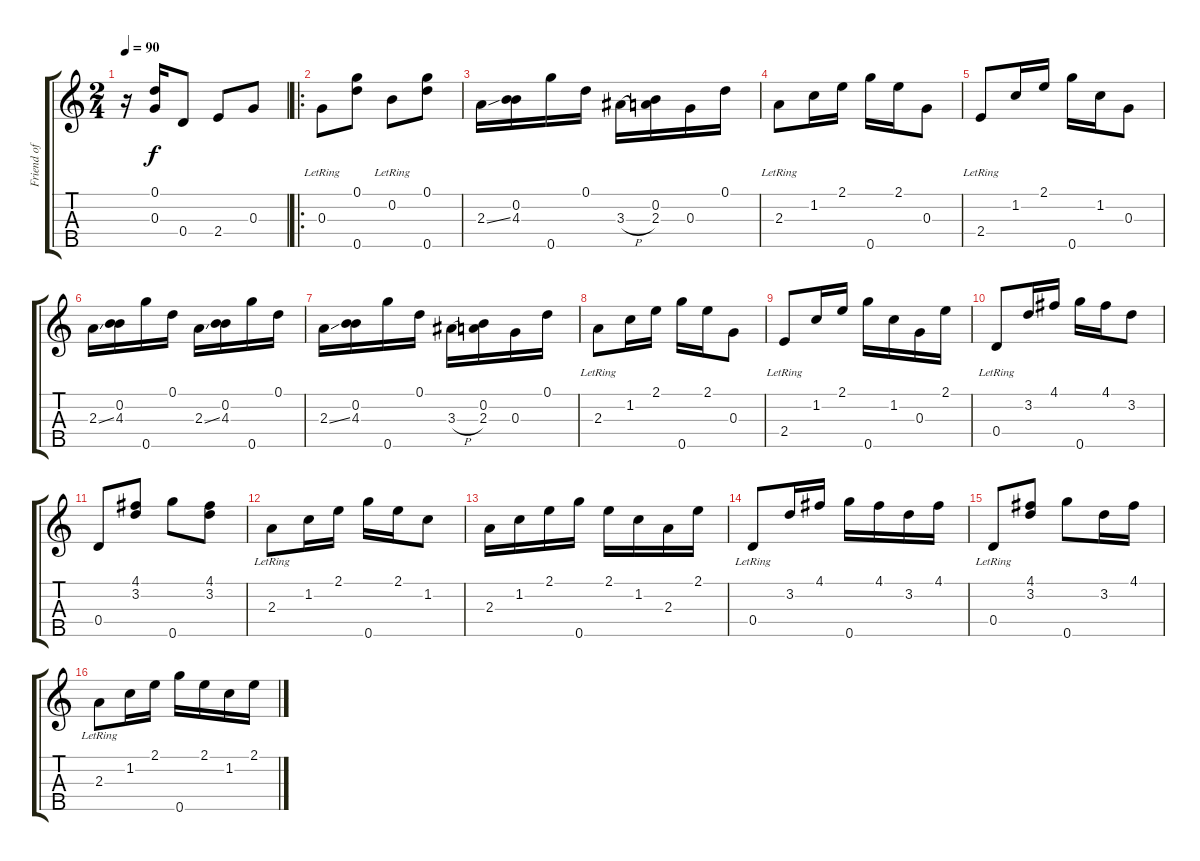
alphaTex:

\track ("Friend of the Devil" "Friend of ") {instrument banjo}
\staff {score tabs}
\tuning (D4 B3 G3 D3 G4) {hide}
\displaytranspose 12
\ts (2 4)
\tempo 90
\clef g2
\ks c
r.16{dy f instrument banjo} (0.1 0.3).16 0.4.8 2.4.8 0.3.8 |
\ro
0.3{lr}.8 (0.1 0.5).8 0.2{lr}.8 (0.1 0.5).8 |
2.3{ss}.16 (0.2 4.3).16 0.5.16 0.1.16 3.3{h}.16 (0.2 2.3).16 0.3.16 0.1.16 |
2.3{lr}.8 1.2.16 2.1.16 0.5.16 2.1.16 0.3.8 |
2.4{lr}.8 1.2.16 2.1.16 0.5.16 1.2.16 0.3.8 |
2.3{ss}.16 (0.2 4.3).16 0.5.16 0.1.16 2.3{ss}.16 (0.2 4.3).16 0.5.16 0.1.16 |
2.3{ss}.16 (0.2 4.3).16 0.5.16 0.1.16 3.3{h}.16 (0.2 2.3).16 0.3.16 0.1.16 |
2.3{lr}.8 1.2.16 2.1.16 0.5.16 2.1.16 0.3.8 |
2.4{lr}.8 1.2.16 2.1.16 0.5.16 1.2.16 0.3.16 2.1.16 |
0.4{lr}.8 3.2.16 4.1.16 0.5.16 4.1.16 3.2.8 |
0.4.8 (4.1 3.2).8 0.5.8 (4.1 3.2).8 |
2.3{lr}.8 1.2.16 2.1.16 0.5.16 2.1.16 1.2.8 |
2.3.16 1.2.16 2.1.16 0.5.16 2.1.16 1.2.16 2.3.16 2.1.16 |
0.4{lr}.8 3.2.16 4.1.16 0.5.16 4.1.16 3.2.16 4.1.16 |
0.4{lr}.8 (4.1 3.2).8 0.5.8 3.2.16 4.1.16 |
2.3{lr}.8 1.2.16 2.1.16 0.5.16 2.1.16 1.2.16 2.1.16
